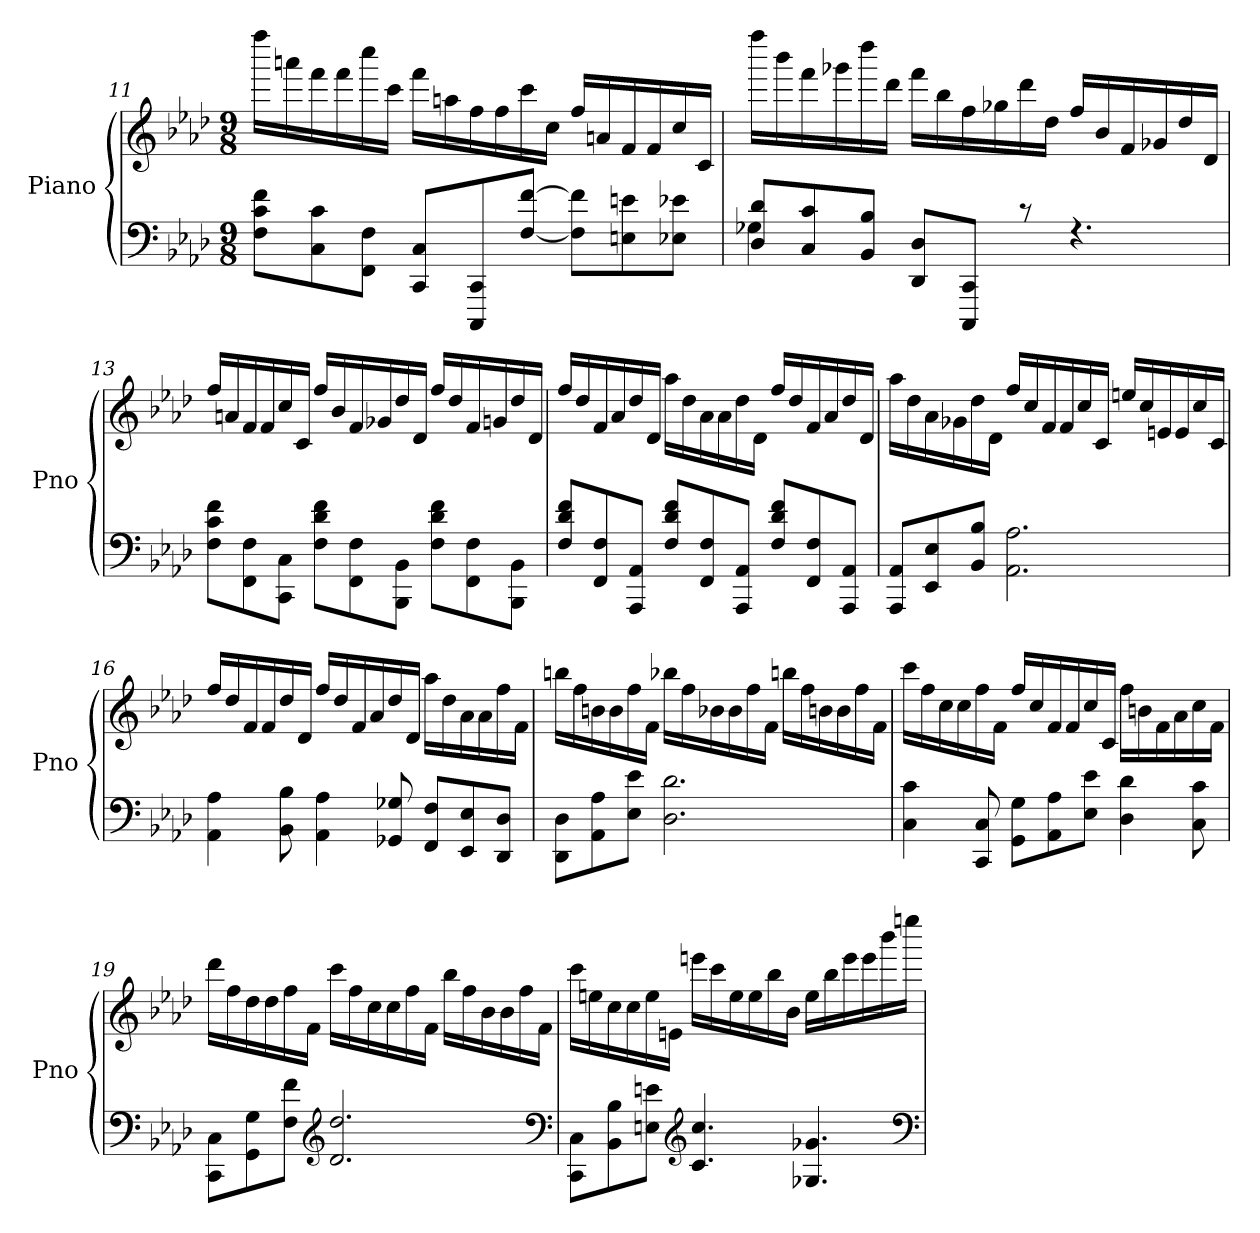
**kern	**kern
*part1	*part1
*staff2	*staff1
*I"Piano	*
*I'Pno	*
*clefF4	*clefG2
*k[b-e-a-d-]	*k[b-e-a-d-]
*f:	*f:
*M9/8	*M9/8
=11	=11
8F 8c 8fL	16ffffLL
.	16aaan
8C 8c	16fff
.	16fff
8FF 8FJ	16cccc
.	16cccJJ
8CC 8CL	16fffLL
.	16aan
8CCC 8CC	16ff
.	16ff
[8F [8fJ	16ccc
.	16ccJJ
8F] 8f]L	16ffLL
.	16an
8En 8en	16f
.	16f
8E-X 8e-XJ	16cc
.	16cJJ
=12	=12
*^	*
8D- 8d-L	4G-X	16ffffLL
.	.	16bbb-
8C 8c	.	16fff
.	.	16ggg-X
8BB- 8B-J	2..ryy	16dddd-
.	.	16ddd-JJ
8DD- 8D-L	.	16fffLL
.	.	16bb-
8CCC 8CCJ	.	16ff
.	.	16gg-X
8rc	.	16ddd-
.	.	16dd-JJ
4.rF	.	16ffLL
.	.	16b-
.	.	16f
.	.	16g-X
.	.	16dd-
.	.	16d-JJ
*v	*v	*
=13	=13
8F 8c 8fL	16ffLL
.	16an
8FF 8F	16f
.	16f
8CC 8CJ	16cc
.	16cJJ
8F 8d- 8fL	16ffLL
.	16b-
8FF 8F	16f
.	16g-X
8BBB- 8BB-J	16dd-
.	16d-JJ
8F 8d- 8fL	16ffLL
.	16dd-
8FF 8F	16f
.	16gn
8BBB- 8BB-J	16dd-
.	16d-JJ
=14	=14
8F 8d- 8fL	16ffLL
.	16dd-
8FF 8F	16f
.	16a-
8AAA- 8AA-J	16dd-
.	16d-JJ
8F 8d- 8fL	16aa-LL
.	16dd-
8FF 8F	16a-
.	16a-
8AAA- 8AA-J	16dd-
.	16d-JJ
8F 8d- 8fL	16ffLL
.	16dd-
8FF 8F	16f
.	16a-
8AAA- 8AA-J	16dd-
.	16d-JJ
=15	=15
8AAA- 8AA-L	16aa-LL
.	16dd-
8EE- 8E-	16a-
.	16g-X
8BB- 8B-J	16dd-
.	16d-JJ
2.AA- 2.A-	16ffLL
.	16cc
.	16f
.	16f
.	16cc
.	16cJJ
.	16eenLL
.	16cc
.	16en
.	16e
.	16cc
.	16cJJ
=16	=16
4AA- 4A-	16ffLL
.	16dd-
.	16f
.	16f
8BB- 8B-	16dd-
.	16d-JJ
4AA- 4A-	16ffLL
.	16dd-
.	16f
.	16a-
8GG-X 8G-X	16dd-
.	16d-JJ
8FF 8FL	16aa-LL
.	16dd-
8EE- 8E-	16a-
.	16a-
8DD- 8D-J	16ff
.	16fJJ
=17	=17
8DD- 8D-L	16bbnLL
.	16ff
8AA- 8A-	16bn
.	16b
8E- 8e-J	16ff
.	16fJJ
2.D- 2.d-	16bb-XLL
.	16ff
.	16b-X
.	16b-
.	16ff
.	16fJJ
.	16bbnLL
.	16ff
.	16bn
.	16b
.	16ff
.	16fJJ
=18	=18
4C 4c	16cccLL
.	16ff
.	16cc
.	16cc
8CC 8C	16ff
.	16fJJ
8GG 8GL	16ffLL
.	16cc
8AA- 8A-	16f
.	16f
8E- 8e-J	16cc
.	16cJJ
4D- 4d-	16ffLL
.	16bn
.	16f
.	16a-
8C 8c	16cc
.	16fJJ
=19	=19
8CC 8CL	16ddd-LL
.	16ff
8GG 8G	16dd-
.	16dd-
8F 8fJ	16ff
.	16fJJ
*clefG2	*
2.d- 2.dd-	16cccLL
.	16ff
.	16cc
.	16cc
.	16ff
.	16fJJ
.	16bb-LL
.	16ff
.	16b-
.	16b-
.	16ff
.	16fJJ
*clefF4	*
=20	=20
8CC 8CL	16cccLL
.	16een
8BB- 8B-	16cc
.	16cc
8En 8enJ	16ee
.	16enJJ
*clefG2	*
4.c 4.cc	16eeenLL
.	16ccc
.	16ee
.	16ee
.	16bb-
.	16b-JJ
4.G-X 4.g-X	16eeLL
.	16bb-
.	16eee
.	16eee
.	16bbb-
.	16eeeenJJ
*clefF4	*
=	=
*-	*-
